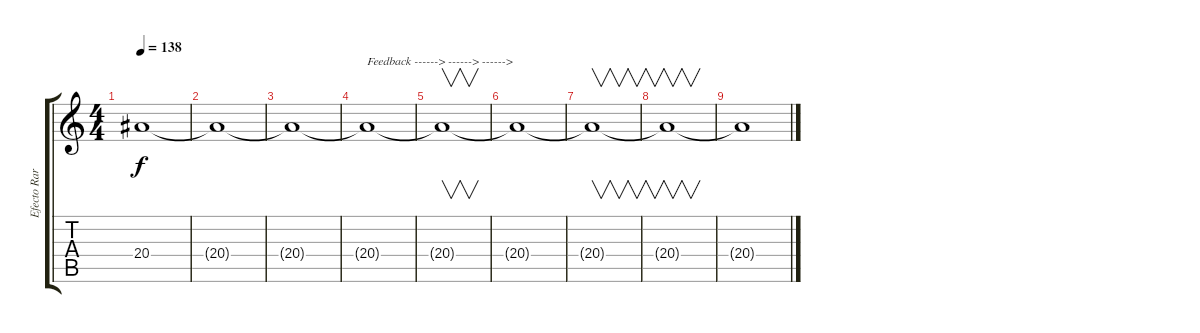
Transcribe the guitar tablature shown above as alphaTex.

\track ("Efecto Raro" "Efecto Rar") {instrument tremolostrings}
\staff {score tabs}
\tuning (E4 B3 G3 D3 A2 E2) {hide}
\ts (4 4)
\tempo 138
\clef g2
\ks c
20.4{t}.1{dy f volume 9} |
20.4{t}.1 |
20.4{t}.1 |
20.4{t}.1{txt "Feedback ------> ------> ------>" volume 5} |
20.4{t}.1{v} |
20.4{t}.1 |
20.4{t}.1{v} |
20.4{t}.1{v} |
20.4{t}.1{volume 0}
